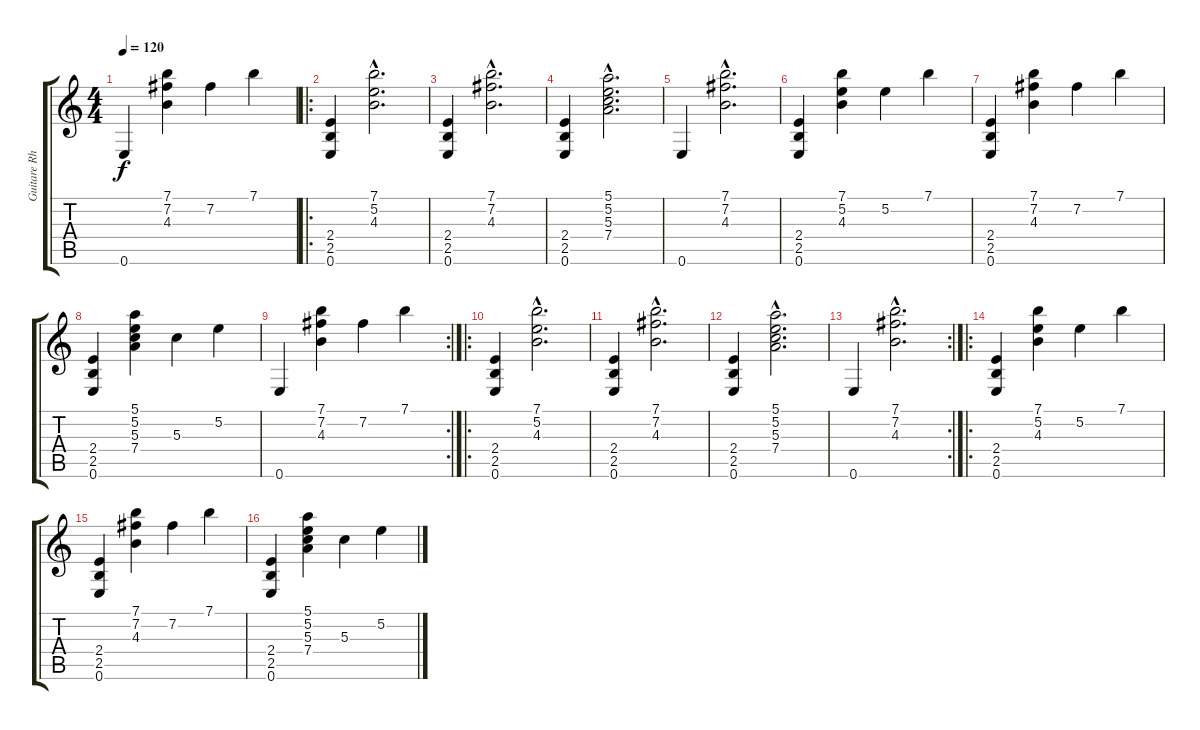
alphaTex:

\track ("Guitare Rhythm" "Guitare Rh") {instrument distortionguitar}
\staff {score tabs}
\tuning (E4 B3 G3 D3 A2 E2) {hide}
\ts (4 4)
\tempo 120
\clef g2
\ks c
0.6.4{dy f} (7.1 7.2 4.3).4 7.2.4 7.1.4 |
\ro
(2.4 2.5 0.6).4 (7.1{hac} 5.2{hac} 4.3{hac}).2{d} |
(2.4 2.5 0.6).4 (7.1{hac} 7.2{hac} 4.3{hac}).2{d} |
(2.4 2.5 0.6).4 (5.1{hac} 5.2{hac} 5.3{hac} 7.4{hac}).2{d} |
0.6.4 (7.1{hac} 7.2{hac} 4.3{hac}).2{d} |
(2.4 2.5 0.6).4 (7.1 5.2 4.3).4 5.2.4 7.1.4 |
(2.4 2.5 0.6).4 (7.1 7.2 4.3).4 7.2.4 7.1.4 |
(2.4 2.5 0.6).4 (5.1 5.2 5.3 7.4).4 5.3.4 5.2.4 |
\rc 2
0.6.4 (7.1 7.2 4.3).4 7.2.4 7.1.4 |
\ro
(2.4 2.5 0.6).4 (7.1{hac} 5.2{hac} 4.3{hac}).2{d} |
(2.4 2.5 0.6).4 (7.1{hac} 7.2{hac} 4.3{hac}).2{d} |
(2.4 2.5 0.6).4 (5.1{hac} 5.2{hac} 5.3{hac} 7.4{hac}).2{d} |
\rc 2
0.6.4 (7.1{hac} 7.2{hac} 4.3{hac}).2{d} |
\ro
(2.4 2.5 0.6).4 (7.1 5.2 4.3).4 5.2.4 7.1.4 |
(2.4 2.5 0.6).4 (7.1 7.2 4.3).4 7.2.4 7.1.4 |
(2.4 2.5 0.6).4 (5.1 5.2 5.3 7.4).4 5.3.4 5.2.4
